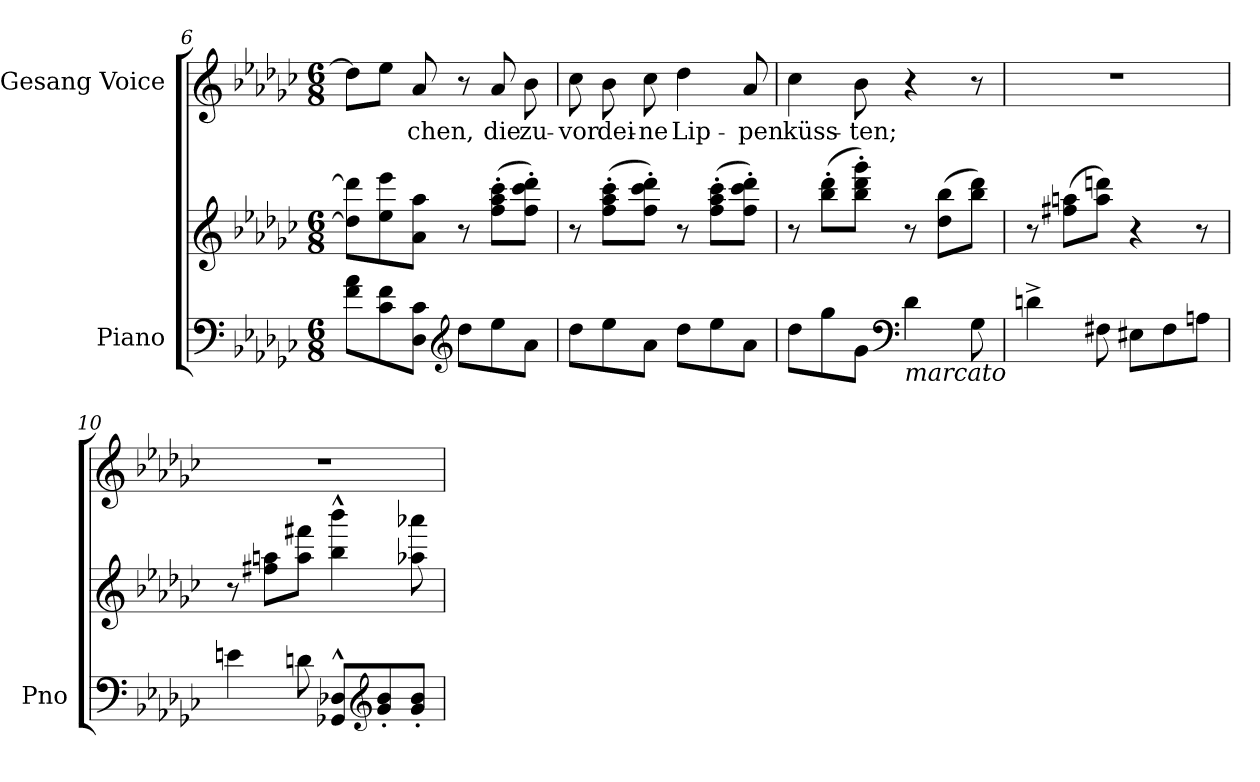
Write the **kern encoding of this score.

**kern	**kern	**dynam	**kern	**text
*part2	*part2	*part2	*part1	*part1
*staff3	*staff2	*staff2/3	*staff1	*staff1
*I"Piano	*	*	*I"Gesang Voice	*
*I'Pno	*	*	*	*
*clefF4	*clefG2	*	*clefG2	*
*k[b-e-a-d-g-c-]	*k[b-e-a-d-g-c-]	*	*k[b-e-a-d-g-c-]	*
*M6/8	*M6/8	*	*M6/8	*
=6	=6	=6	=6	=6
8f\ 8a-\L	8dd-\] 8ddd-\]L	.	8dd-\L]	.
8c-\ 8f\	8ee-\ 8eee-\	.	8ee-\J	.
!	!	!	!	!LO:LY:b
8D-\ 8c-\J	8a-\ 8aa-\J	.	8a-/	-chen,
*clefG2	*	*	*	*
!	!	!LO:DY:a=2	!	!
!	!	!LO:DY:n=1:a=2	!	!
8dd-\L	8r	pp other-dynamics	8r	.
!	!	!	!	!LO:LY:b
8ee-\	(>8ff\' 8aa-\' 8ccc-\'L	.	8a-/	die
!	!	!	!	!LO:LY:b
8a-\J	8ff\' 8ccc-\' 8ddd-\'J)	.	8b-\	zu-
=7	=7	=7	=7	=7
!	!	!	!	!LO:LY:b
8dd-\L	8r	.	8cc-\	-vor
!	!	!	!	!LO:LY:b
8ee-\	(>8ff\' 8aa-\' 8ccc-\'L	.	8b-\	dei-
!	!	!	!	!LO:LY:b
8a-\J	8ff\' 8ccc-\' 8ddd-\'J)	.	8cc-\	-ne
!	!	!	!	!LO:LY:b
8dd-\L	8r	.	4dd-\	Lip-
8ee-\	(>8ff\' 8aa-\' 8ccc-\'L	.	.	.
!	!	!	!	!LO:LY:b
8a-\J	8ff\' 8ccc-\' 8ddd-\'J)	.	8a-/	-pen
!!LO:LB:g=z
=8	=8	=8	=8	=8
!	!	!	!	!LO:LY:b
8dd-\L	8r	.	4cc-\	küss-
8gg-\	(>8bb-\' 8ddd-\'L	.	.	.
!	!	!	!	!LO:LY:b
8g-\J	8bb-\' 8ddd-\' 8ggg-\'J)	.	8b-\	-ten;
*clefF4	*	*	*	*
!LO:TX:b:i:t=marcato	!	!	!	!
4d-\	8r	.	4r	.
.	(>8dd-\ 8bb-\L	.	.	.
8G-\	8bb-\ 8ddd-\J)	.	8r	.
=9	=9	=9	=9	=9
4dn^\	8r	.	2.r	.
.	(>8ff#X\ 8aan\L	.	.	.
8F#X\	8aa\ 8dddn\J)	.	.	.
8E#X\L	4r	.	.	.
8F#\	.	.	.	.
8An\J	8r	.	.	.
=10	=10	=10	=10	=10
4en\	8r	.	2.r	.
.	8ff#X\ 8aan\L	.	.	.
8dn\	8aa\ 8fff#X\J	.	.	.
!	!	!LO:DY:b	!	!
!	!	!LO:DY:n=1:b	!	!
8GG-X/^^ 8D-X/^^L	4bb-\^^ 4bbb-\^^	f other-dynamics	.	.
*clefG2	*	*	*	*
8g-/' 8b-/'	.	.	.	.
8g-/' 8b-/'J	8aa-X\ 8aaa-X\	.	.	.
=	=	=	=	=
*-	*-	*-	*-	*-
